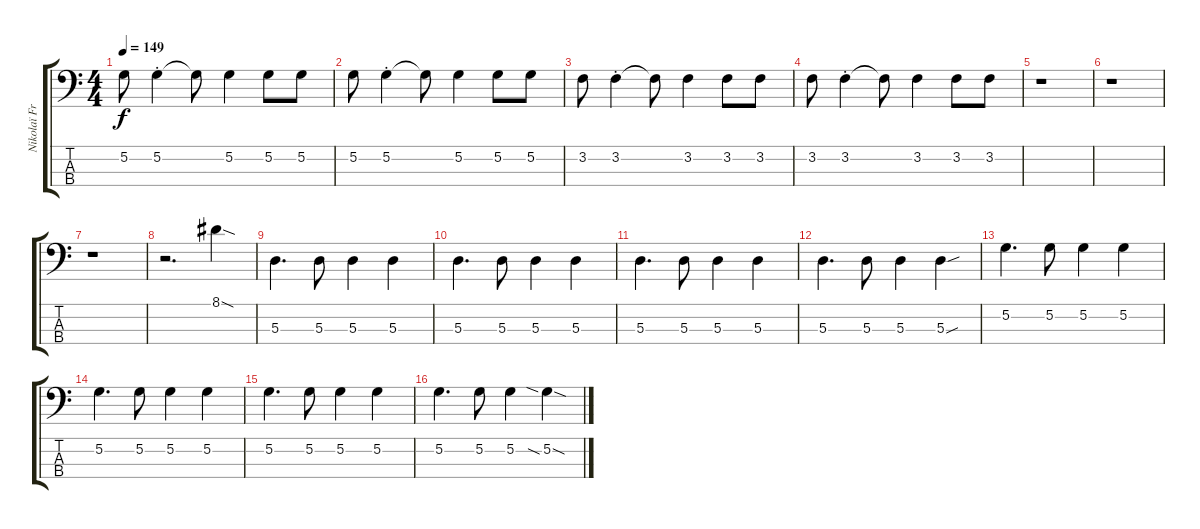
\track ("Nikolaï Fraiture" "Nikolaï Fr") {instrument electricbassfinger}
\staff {score tabs}
\tuning (G2 D2 A1 E1) {hide}
\ts (4 4)
\tempo 149
\clef f4
\ks c
5.2.8{dy f} 5.2{st}.4 5.2{t}.8 5.2.4 5.2.8 5.2.8 |
5.2.8 5.2{st}.4 5.2{t}.8 5.2.4 5.2.8 5.2.8 |
3.2.8 3.2{st}.4 3.2{t}.8 3.2.4 3.2.8 3.2.8 |
3.2.8 3.2{st}.4 3.2{t}.8 3.2.4 3.2.8 3.2.8 |
r.1 |
r.1 |
r.1 |
r.2{d} 8.1{sod}.4 |
5.3.4{d} 5.3.8 5.3.4 5.3.4 |
5.3.4{d} 5.3.8 5.3.4 5.3.4 |
5.3.4{d} 5.3.8 5.3.4 5.3.4 |
5.3.4{d} 5.3.8 5.3.4 5.3{sou}.4 |
5.2.4{d} 5.2.8 5.2.4 5.2.4 |
5.2.4{d} 5.2.8 5.2.4 5.2.4 |
5.2.4{d} 5.2.8 5.2.4 5.2.4 |
5.2.4{d} 5.2.8 5.2.4 5.2{sia sod}.4
